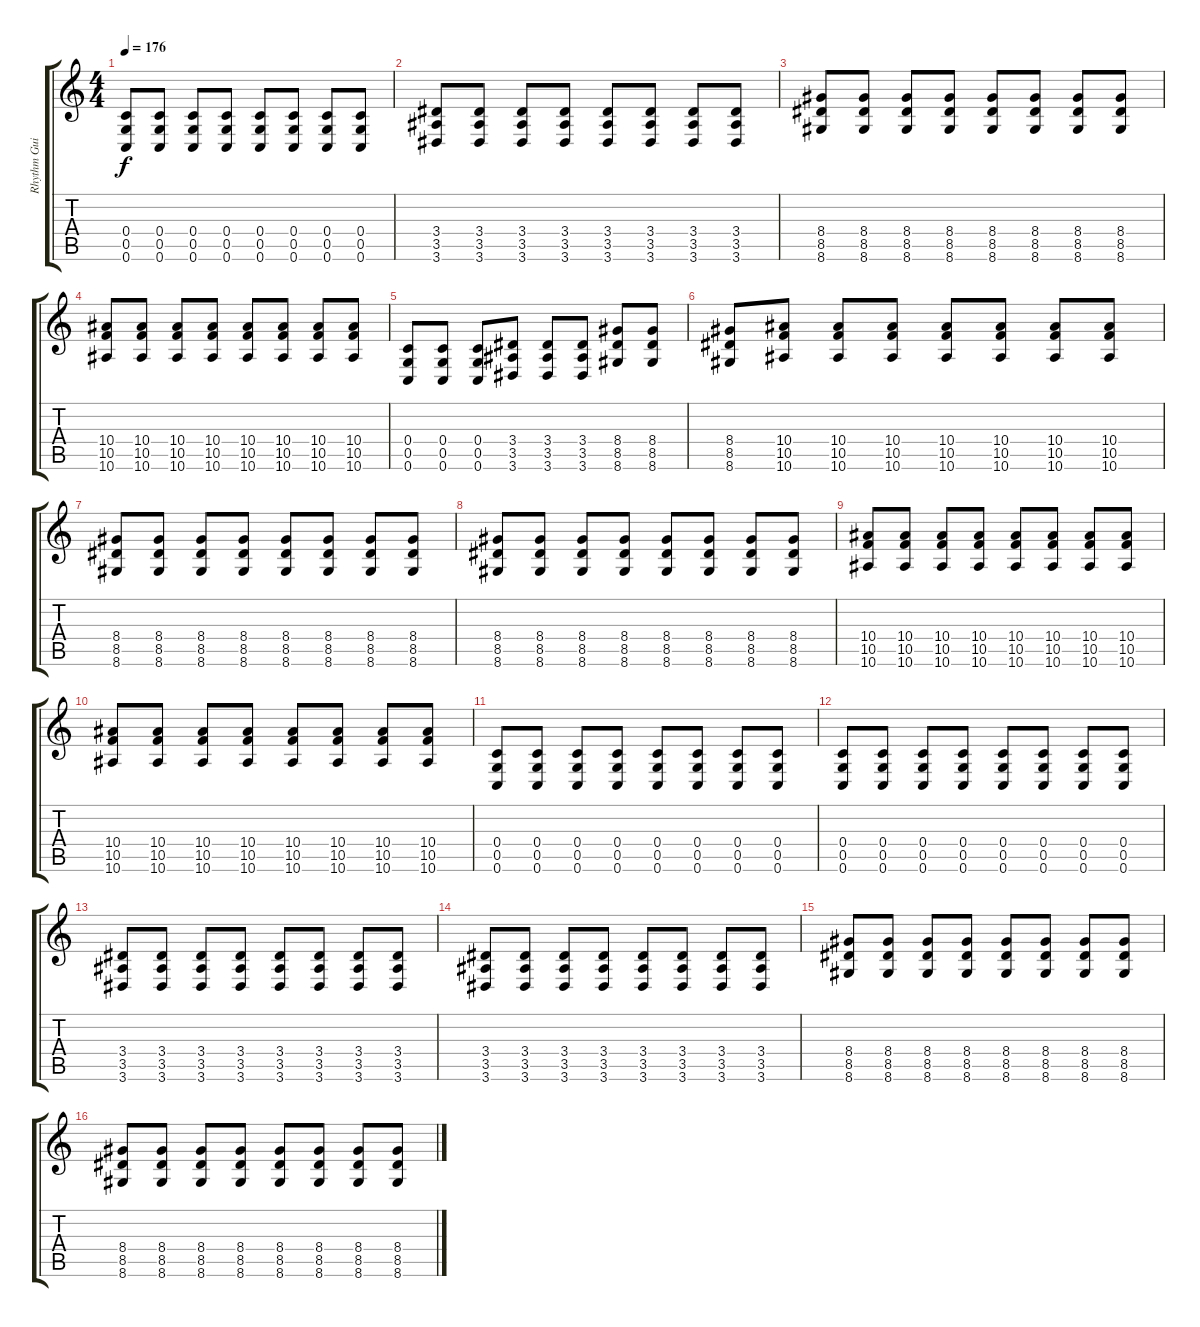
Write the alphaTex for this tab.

\track ("Rhythm Guitar" "Rhythm Gui") {instrument overdrivenguitar}
\staff {score tabs}
\tuning (D4 A3 F3 C3 G2 C2) {hide}
\ts (4 4)
\tempo 176
\clef g2
\ks c
(0.4 0.5 0.6).8{dy f} (0.4 0.5 0.6).8 (0.4 0.5 0.6).8 (0.4 0.5 0.6).8 (0.4 0.5 0.6).8 (0.4 0.5 0.6).8 (0.4 0.5 0.6).8 (0.4 0.5 0.6).8 |
(3.4 3.5 3.6).8 (3.4 3.5 3.6).8 (3.4 3.5 3.6).8 (3.4 3.5 3.6).8 (3.4 3.5 3.6).8 (3.4 3.5 3.6).8 (3.4 3.5 3.6).8 (3.4 3.5 3.6).8 |
(8.4 8.5 8.6).8 (8.4 8.5 8.6).8 (8.4 8.5 8.6).8 (8.4 8.5 8.6).8 (8.4 8.5 8.6).8 (8.4 8.5 8.6).8 (8.4 8.5 8.6).8 (8.4 8.5 8.6).8 |
(10.4 10.5 10.6).8 (10.4 10.5 10.6).8 (10.4 10.5 10.6).8 (10.4 10.5 10.6).8 (10.4 10.5 10.6).8 (10.4 10.5 10.6).8 (10.4 10.5 10.6).8 (10.4 10.5 10.6).8 |
(0.4 0.5 0.6).8 (0.4 0.5 0.6).8 (0.4 0.5 0.6).8 (3.4 3.5 3.6).8 (3.4 3.5 3.6).8 (3.4 3.5 3.6).8 (8.4 8.5 8.6).8 (8.4 8.5 8.6).8 |
(8.4 8.5 8.6).8 (10.4 10.5 10.6).8 (10.4 10.5 10.6).8 (10.4 10.5 10.6).8 (10.4 10.5 10.6).8 (10.4 10.5 10.6).8 (10.4 10.5 10.6).8 (10.4 10.5 10.6).8 |
(8.4 8.5 8.6).8 (8.4 8.5 8.6).8 (8.4 8.5 8.6).8 (8.4 8.5 8.6).8 (8.4 8.5 8.6).8 (8.4 8.5 8.6).8 (8.4 8.5 8.6).8 (8.4 8.5 8.6).8 |
(8.4 8.5 8.6).8 (8.4 8.5 8.6).8 (8.4 8.5 8.6).8 (8.4 8.5 8.6).8 (8.4 8.5 8.6).8 (8.4 8.5 8.6).8 (8.4 8.5 8.6).8 (8.4 8.5 8.6).8 |
(10.4 10.5 10.6).8 (10.4 10.5 10.6).8 (10.4 10.5 10.6).8 (10.4 10.5 10.6).8 (10.4 10.5 10.6).8 (10.4 10.5 10.6).8 (10.4 10.5 10.6).8 (10.4 10.5 10.6).8 |
(10.4 10.5 10.6).8 (10.4 10.5 10.6).8 (10.4 10.5 10.6).8 (10.4 10.5 10.6).8 (10.4 10.5 10.6).8 (10.4 10.5 10.6).8 (10.4 10.5 10.6).8 (10.4 10.5 10.6).8 |
(0.4 0.5 0.6).8 (0.4 0.5 0.6).8 (0.4 0.5 0.6).8 (0.4 0.5 0.6).8 (0.4 0.5 0.6).8 (0.4 0.5 0.6).8 (0.4 0.5 0.6).8 (0.4 0.5 0.6).8 |
(0.4 0.5 0.6).8 (0.4 0.5 0.6).8 (0.4 0.5 0.6).8 (0.4 0.5 0.6).8 (0.4 0.5 0.6).8 (0.4 0.5 0.6).8 (0.4 0.5 0.6).8 (0.4 0.5 0.6).8 |
(3.4 3.5 3.6).8 (3.4 3.5 3.6).8 (3.4 3.5 3.6).8 (3.4 3.5 3.6).8 (3.4 3.5 3.6).8 (3.4 3.5 3.6).8 (3.4 3.5 3.6).8 (3.4 3.5 3.6).8 |
(3.4 3.5 3.6).8 (3.4 3.5 3.6).8 (3.4 3.5 3.6).8 (3.4 3.5 3.6).8 (3.4 3.5 3.6).8 (3.4 3.5 3.6).8 (3.4 3.5 3.6).8 (3.4 3.5 3.6).8 |
(8.4 8.5 8.6).8 (8.4 8.5 8.6).8 (8.4 8.5 8.6).8 (8.4 8.5 8.6).8 (8.4 8.5 8.6).8 (8.4 8.5 8.6).8 (8.4 8.5 8.6).8 (8.4 8.5 8.6).8 |
(8.4 8.5 8.6).8 (8.4 8.5 8.6).8 (8.4 8.5 8.6).8 (8.4 8.5 8.6).8 (8.4 8.5 8.6).8 (8.4 8.5 8.6).8 (8.4 8.5 8.6).8 (8.4 8.5 8.6).8
